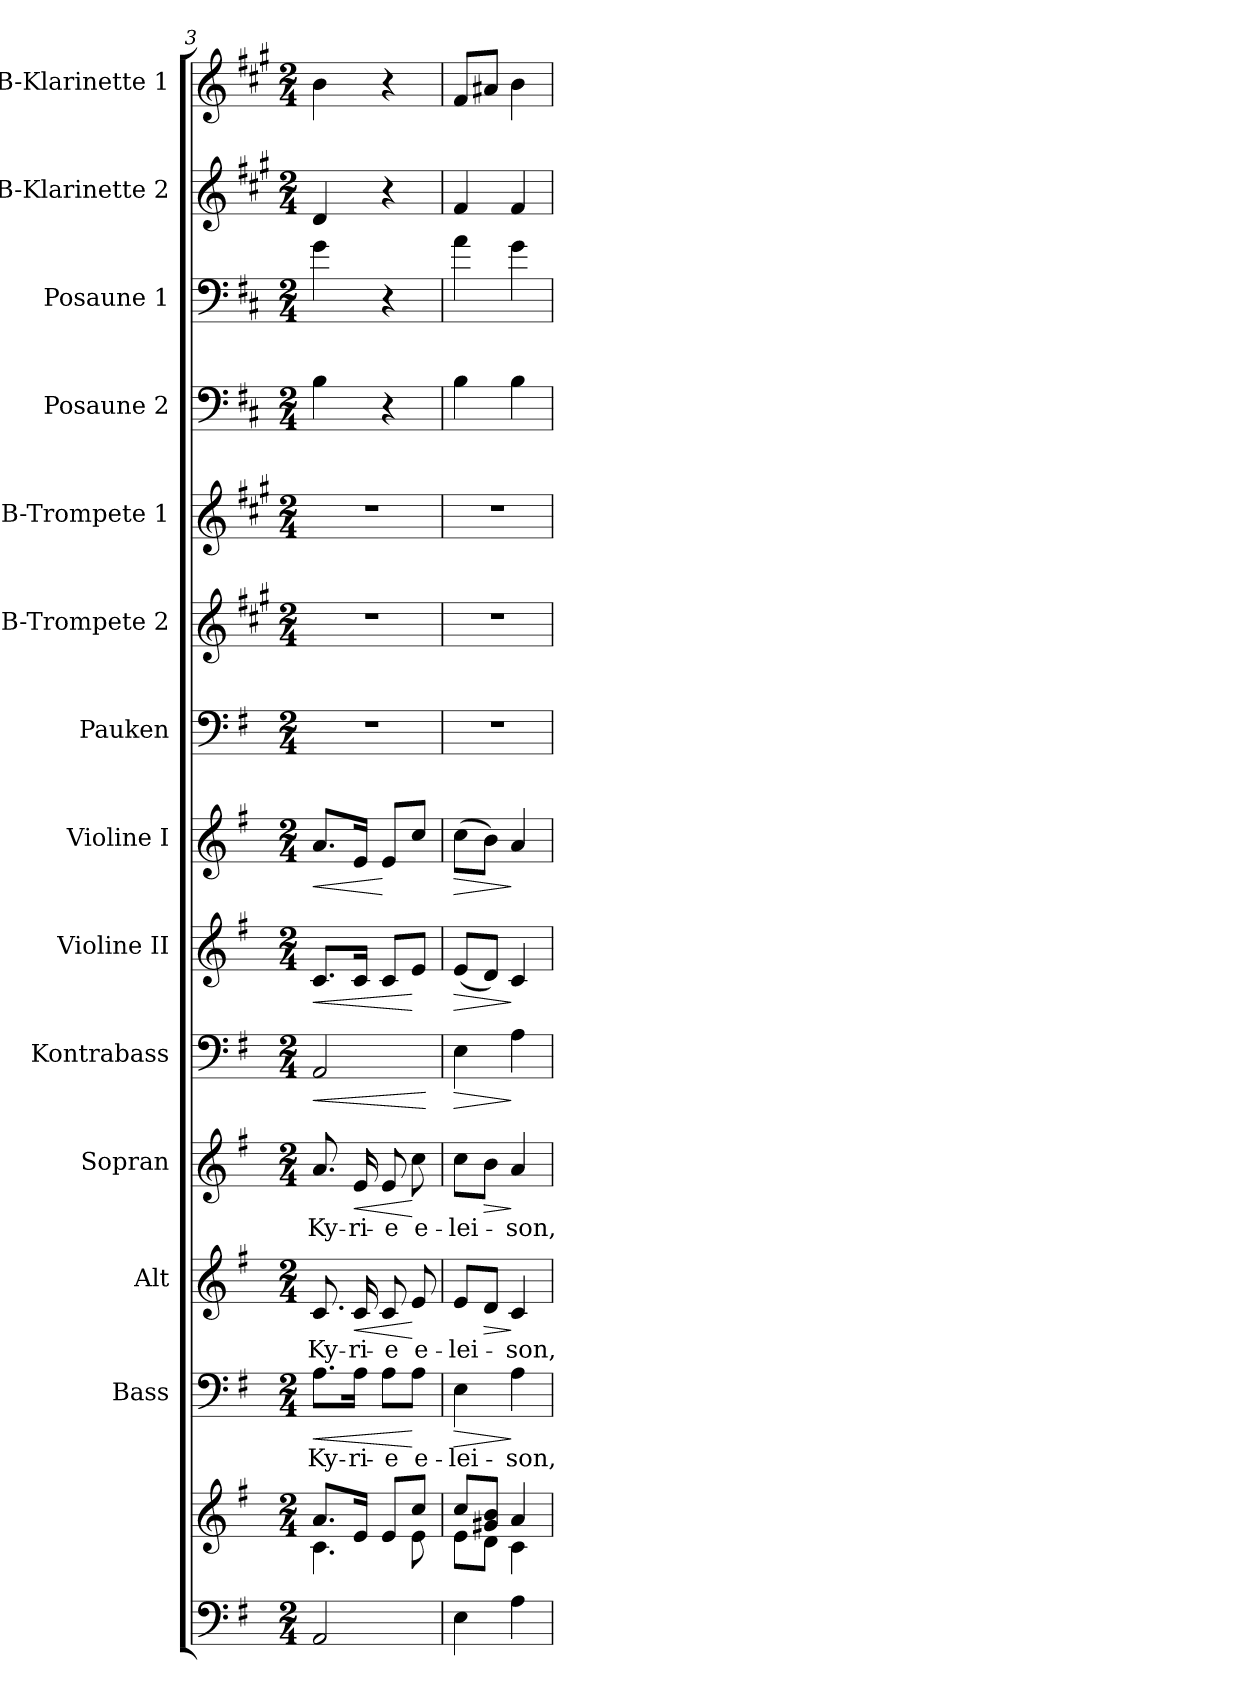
**kern	**kern	**kern	**text	**dynam	**kern	**text	**dynam	**kern	**text	**dynam	**kern	**dynam	**kern	**dynam	**kern	**dynam	**kern	**kern	**kern	**kern	**kern	**kern	**kern
*part14	*part14	*part13	*part13	*part13	*part12	*part12	*part12	*part11	*part11	*part11	*part10	*part10	*part9	*part9	*part8	*part8	*part7	*part6	*part5	*part4	*part3	*part2	*part1
*staff15	*staff14	*staff13	*staff13	*staff13	*staff12	*staff12	*staff12	*staff11	*staff11	*staff11	*staff10	*staff10	*staff9	*staff9	*staff8	*staff8	*staff7	*staff6	*staff5	*staff4	*staff3	*staff2	*staff1
*	*	*I"Bass	*	*	*I"Alt	*	*	*I"Sopran	*	*	*I"Kontrabass	*	*I"Violine II	*	*I"Violine I	*	*I"Pauken	*I"B-Trompete 2	*I"B-Trompete 1	*I"Posaune 2	*I"Posaune 1	*I"B-Klarinette 2	*I"B-Klarinette 1
*	*	*I'B.	*	*	*I'A.	*	*	*I'S.	*	*	*I'Kb.	*	*I'Vl. II	*	*I'Vl. I	*	*I'Pk.	*I'B Trp. 2	*I'B Trp. 1	*I'Pos. 2	*I'Pos. 1	*I'B Kl. 2	*I'B Kl. 1
*clefF4	*clefG2	*clefF4	*	*	*clefG2	*	*	*clefG2	*	*	*clefF4	*	*clefG2	*	*clefG2	*	*clefF4	*clefG2	*clefG2	*clefF4	*clefF4	*clefG2	*clefG2
*	*	*	*	*	*	*	*	*	*	*	*ITrd7c12	*	*	*	*	*	*	*ITrd1c2	*ITrd1c2	*ITrd4c7	*ITrd4c7	*ITrd1c2	*ITrd1c2
*k[f#]	*k[f#]	*k[f#]	*	*	*k[f#]	*	*	*k[f#]	*	*	*k[f#]	*	*k[f#]	*	*k[f#]	*	*k[f#]	*k[f#]	*k[f#]	*k[f#]	*k[f#]	*k[f#]	*k[f#]
*G:	*G:	*G:	*	*	*G:	*	*	*G:	*	*	*G:	*	*G:	*	*G:	*	*G:	*G:	*G:	*G:	*G:	*G:	*G:
*M2/4	*M2/4	*M2/4	*	*	*M2/4	*	*	*M2/4	*	*	*M2/4	*	*M2/4	*	*M2/4	*	*M2/4	*M2/4	*M2/4	*M2/4	*M2/4	*M2/4	*M2/4
=3	=3	=3	=3	=3	=3	=3	=3	=3	=3	=3	=3	=3	=3	=3	=3	=3	=3	=3	=3	=3	=3	=3	=3
*	*^	*	*	*	*	*	*	*	*	*	*	*	*	*	*	*	*	*	*	*	*	*	*
!	!	!	!	!LO:LY:b	!LO:HP:b	!	!LO:LY:b	!	!	!LO:LY:b	!	!	!LO:HP:b	!	!LO:HP:b	!	!LO:HP:b	!	!	!	!	!	!	!
2AA/	8.a/L	4.c\	8.A\L	Ky-	<	8.c/	Ky-	.	8.a/	Ky-	.	2AAA/	<	8.c/L	<	8.a/L	<	2r	2r	2r	4E\	4c\	4c/	4a\
!	!	!	!	!LO:LY:b	!	!	!LO:LY:b	!LO:HP:b	!	!LO:LY:b	!LO:HP:b	!	!	!	!	!	!	!	!	!	!	!	!	!
.	16e/Jk	.	16A\Jk	-ri-	.	16c/	-ri-	<	16e/	-ri-	<	.	.	16c/Jk	.	16e/Jk	.	.	.	.	.	.	.	.
!	!	!	!	!LO:LY:b	!	!	!LO:LY:b	!	!	!LO:LY:b	!	!	!	!	!	!	!	!	!	!	!	!	!	!
.	8e/L	.	8A\L	-e	.	8c/	-e	.	8e/	-e	.	.	.	8c/L	.	8e/L	[	.	.	.	4r	4r	4r	4r
!	!	!	!	!LO:LY:b	!	!	!LO:LY:b	!	!	!LO:LY:b	!	!	!	!	!	!	!	!	!	!	!	!	!	!
.	8cc/J	8e\	8A\J	e-	[	8e/	e-	[	8cc\	e-	[	.	.	8e/J	[	8cc/J	.	.	.	.	.	.	.	.
*	*v	*v	*	*	*	*	*	*	*	*	*	*	*	*	*	*	*	*	*	*	*	*	*	*
.	.	.	.	.	.	.	.	.	.	.	.	[	.	.	.	.	.	.	.	.	.	.	.
=4	=4	=4	=4	=4	=4	=4	=4	=4	=4	=4	=4	=4	=4	=4	=4	=4	=4	=4	=4	=4	=4	=4	=4
*	*^	*	*	*	*	*	*	*	*	*	*	*	*	*	*	*	*	*	*	*	*	*	*
!	!	!	!	!LO:LY:b	!LO:HP:b	!	!LO:LY:b	!	!	!LO:LY:b	!	!	!LO:HP:b	!	!LO:HP:b	!	!LO:HP:b	!	!	!	!	!	!	!
4E\	8cc/L	8e\L	4E\	-lei-	>	8e/L	-lei-	.	8cc\L	-lei-	.	4EE\	>	(<8e/L	>	(>8cc\L	>	2r	2r	2r	4E\	4d\	4e/	8e/L
!	!	!	!	!	!	!	!	!LO:HP:b	!	!	!LO:HP:b	!	!	!	!	!	!	!	!	!	!	!	!	!
.	8g#X/ 8b/J	8d\J	.	.	.	8d/J	.	>	8b\J	.	>	.	.	8d/J)	.	8b\J)	.	.	.	.	.	.	.	8g#X/J
!	!	!	!	!LO:LY:b	!	!	!LO:LY:b	!	!	!LO:LY:b	!	!	!	!	!	!	!	!	!	!	!	!	!	!
4A\	4a/	4c\	4A\	-son,	]	4c/	-son,	]	4a/	-son,	]	4AA\	]	4c/	]	4a/	]	.	.	.	4E\	4c\	4e/	4a\
*	*v	*v	*	*	*	*	*	*	*	*	*	*	*	*	*	*	*	*	*	*	*	*	*	*
=	=	=	=	=	=	=	=	=	=	=	=	=	=	=	=	=	=	=	=	=	=	=	=
*-	*-	*-	*-	*-	*-	*-	*-	*-	*-	*-	*-	*-	*-	*-	*-	*-	*-	*-	*-	*-	*-	*-	*-
